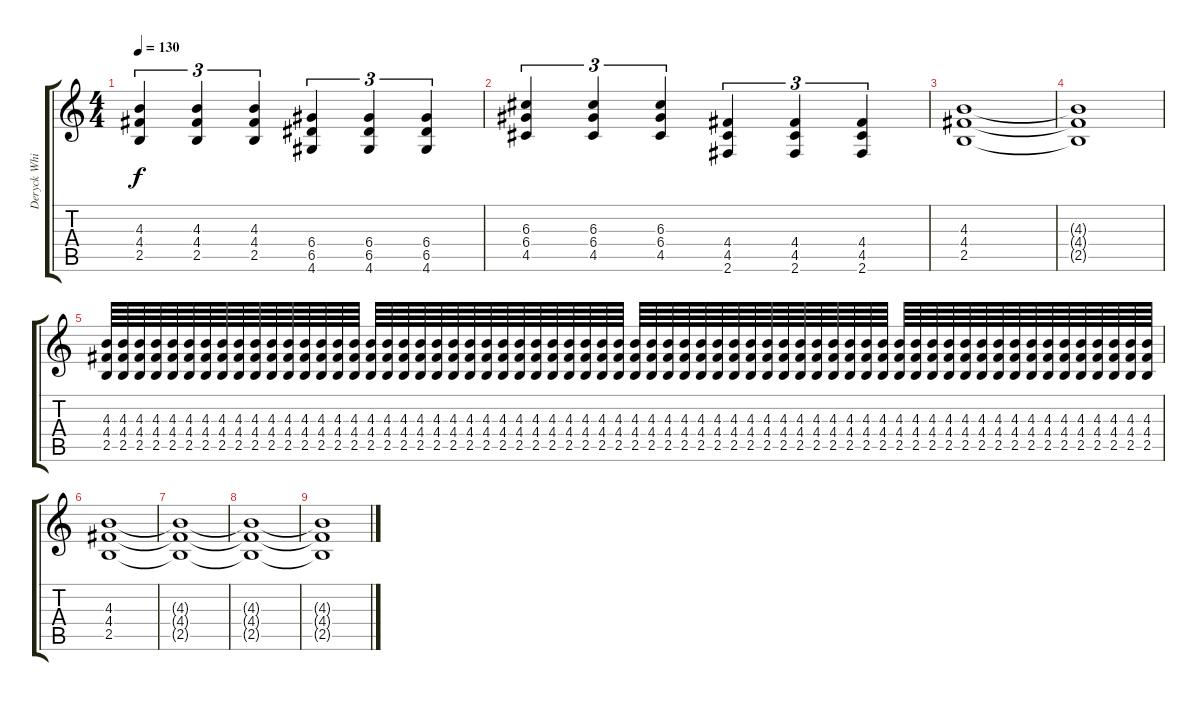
\track ("Deryck Whibley" "Deryck Whi") {instrument distortionguitar}
\staff {score tabs}
\tuning (E4 B3 G3 D3 A2 E2) {hide}
\ts (4 4)
\tempo 130
\clef g2
\ks c
(4.3 4.4 2.5).4{tu (3 2) dy f} (4.3 4.4 2.5).4{tu (3 2)} (4.3 4.4 2.5).4{tu (3 2)} (6.4 6.5 4.6).4{tu (3 2)} (6.4 6.5 4.6).4{tu (3 2)} (6.4 6.5 4.6).4{tu (3 2)} |
(6.3 6.4 4.5).4{tu (3 2)} (6.3 6.4 4.5).4{tu (3 2)} (6.3 6.4 4.5).4{tu (3 2)} (4.4 4.5 2.6).4{tu (3 2)} (4.4 4.5 2.6).4{tu (3 2)} (4.4 4.5 2.6).4{tu (3 2)} |
(4.3 4.4 2.5).1 |
(4.3{t} 4.4{t} 2.5{t}).1 |
(4.3 4.4 2.5).64 (4.3 4.4 2.5).64 (4.3 4.4 2.5).64 (4.3 4.4 2.5).64 (4.3 4.4 2.5).64 (4.3 4.4 2.5).64 (4.3 4.4 2.5).64 (4.3 4.4 2.5).64 (4.3 4.4 2.5).64 (4.3 4.4 2.5).64 (4.3 4.4 2.5).64 (4.3 4.4 2.5).64 (4.3 4.4 2.5).64 (4.3 4.4 2.5).64 (4.3 4.4 2.5).64 (4.3 4.4 2.5).64 (4.3 4.4 2.5).64 (4.3 4.4 2.5).64 (4.3 4.4 2.5).64 (4.3 4.4 2.5).64 (4.3 4.4 2.5).64 (4.3 4.4 2.5).64 (4.3 4.4 2.5).64 (4.3 4.4 2.5).64 (4.3 4.4 2.5).64 (4.3 4.4 2.5).64 (4.3 4.4 2.5).64 (4.3 4.4 2.5).64 (4.3 4.4 2.5).64 (4.3 4.4 2.5).64 (4.3 4.4 2.5).64 (4.3 4.4 2.5).64 (4.3 4.4 2.5).64 (4.3 4.4 2.5).64 (4.3 4.4 2.5).64 (4.3 4.4 2.5).64 (4.3 4.4 2.5).64 (4.3 4.4 2.5).64 (4.3 4.4 2.5).64 (4.3 4.4 2.5).64 (4.3 4.4 2.5).64 (4.3 4.4 2.5).64 (4.3 4.4 2.5).64 (4.3 4.4 2.5).64 (4.3 4.4 2.5).64 (4.3 4.4 2.5).64 (4.3 4.4 2.5).64 (4.3 4.4 2.5).64 (4.3 4.4 2.5).64 (4.3 4.4 2.5).64 (4.3 4.4 2.5).64 (4.3 4.4 2.5).64 (4.3 4.4 2.5).64 (4.3 4.4 2.5).64 (4.3 4.4 2.5).64 (4.3 4.4 2.5).64 (4.3 4.4 2.5).64 (4.3 4.4 2.5).64 (4.3 4.4 2.5).64 (4.3 4.4 2.5).64 (4.3 4.4 2.5).64 (4.3 4.4 2.5).64 (4.3 4.4 2.5).64 (4.3 4.4 2.5).64 |
(4.3 4.4 2.5).1 |
(4.3{t} 4.4{t} 2.5{t}).1 |
(4.3{t} 4.4{t} 2.5{t}).1 |
(4.3{t} 4.4{t} 2.5{t}).1
